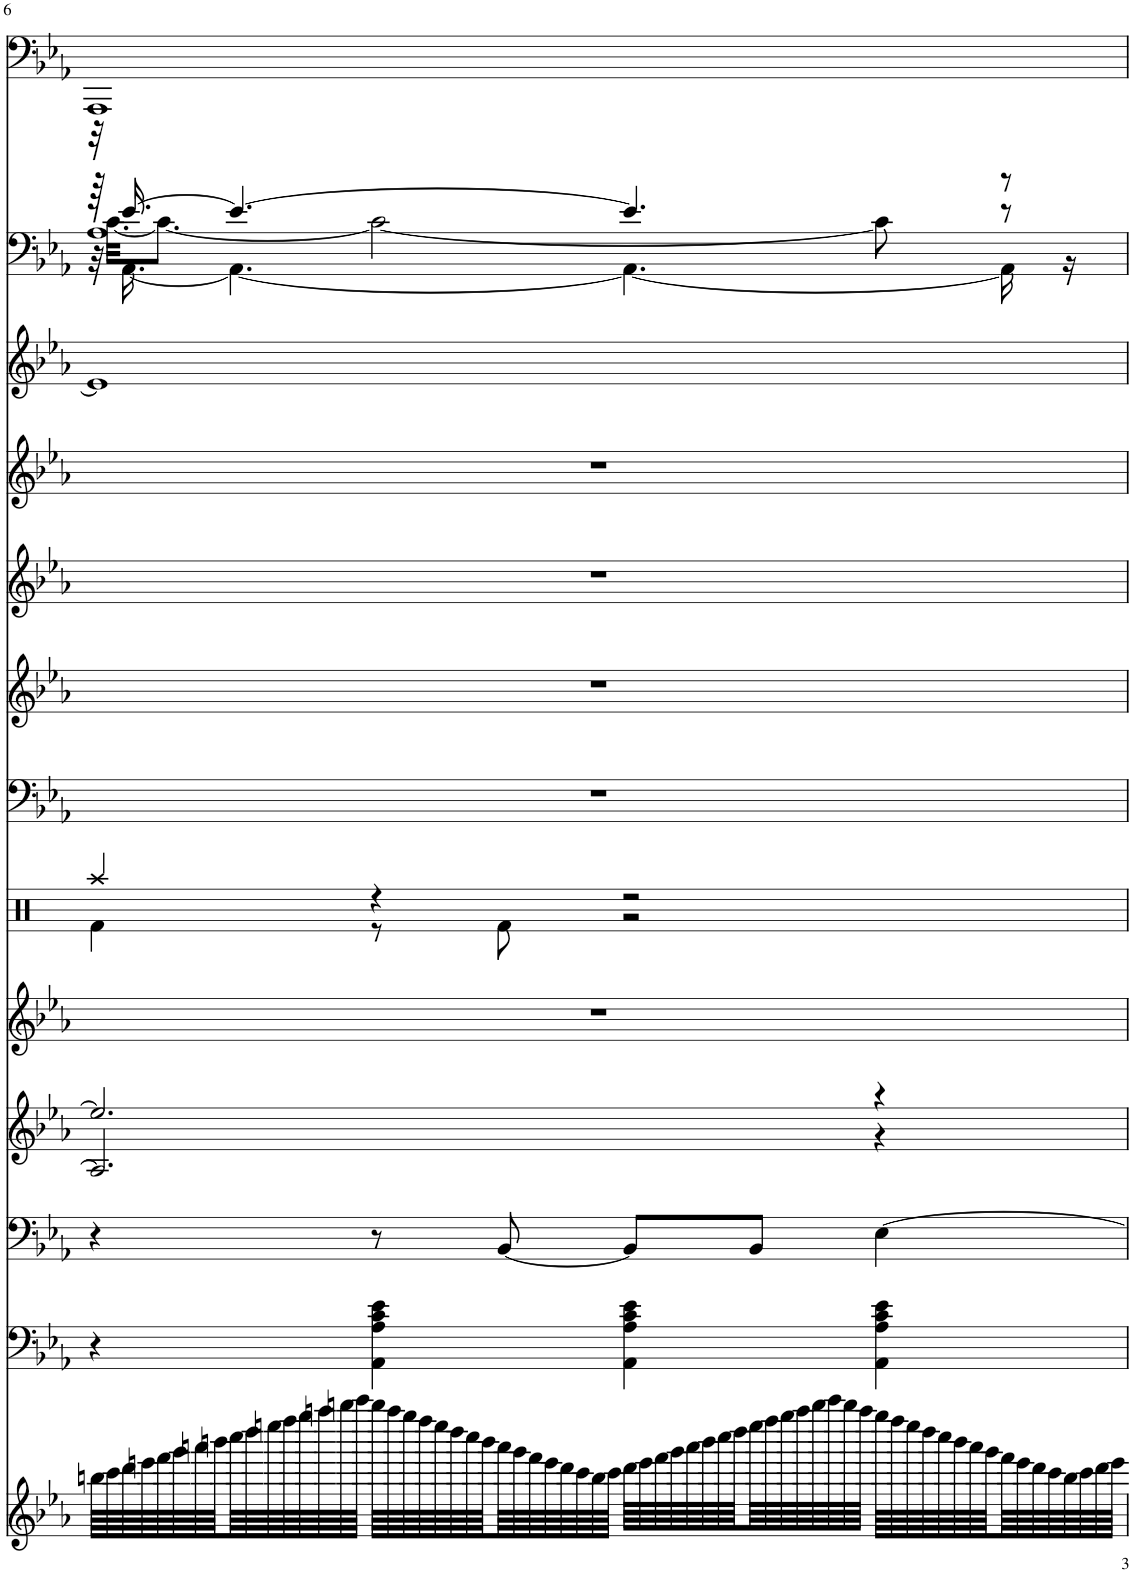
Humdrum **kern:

**kern	**kern	**kern	**kern	**kern	**kern	**kern	**kern	**kern	**kern	**kern	**kern	**kern
*part13	*part12	*part11	*part10	*part9	*part8	*part7	*part6	*part5	*part4	*part3	*part2	*part1
*staff13	*staff12	*staff11	*staff10	*staff9	*staff8	*staff7	*staff6	*staff5	*staff4	*staff3	*staff2	*staff1
*I"Breath Noise	*I"Steel Gtr.	*I"Gtr.Harmonics	*I"Goblins	*I"Strings 1	*I"Percussion	*I"Melodic Drum	*I"Syn.Strings 1	*I"Steel Gtr.	*I"Calliope	*I"Calliope	*I"Steel Gtr.	*I"Synth Bass 2
*	*	*	*	*I'Str	*	*	*I'Str	*	*	*	*	*
!!LO:PB:g=z
*clefG2	*clefF4	*clefF4	*clefG2	*clefG2	*clefX	*clefF4	*clefG2	*clefG2	*clefG2	*clefG2	*clefG2	*clefF4
*k[b-e-a-]	*k[b-e-a-]	*k[b-e-a-]	*k[b-e-a-]	*k[b-e-a-]	*k[]	*k[b-e-a-]	*k[b-e-a-]	*k[b-e-a-]	*k[b-e-a-]	*k[b-e-a-]	*k[b-e-a-]	*k[b-e-a-]
*M4/4	*M4/4	*M4/4	*M4/4	*M4/4	*M4/4	*M4/4	*M4/4	*M4/4	*M4/4	*M4/4	*M4/4	*M4/4
=6	=6	=6	=6	=6	=6	=6	=6	=6	=6	=6	=6	=6
*	*	*	*^	*	*^	*	*	*	*	*	*^	*
*	*	*	*	*	*	*	*	*	*	*	*	*	*	*^	*
*	*	*	*	*	*	*	*	*	*	*	*	*	*	*	*^	*
64bbn\LLLL	4r	4r	2.ee-/]	2.A-/]	1r	4Raa/	4Rf\	1r	1r	1r	1r	1e-]	32r	64r	1A-	32r	1AAA-
64ccc\	.	.	.	.	.	.	.	.	.	.	.	.	.	[32.c\KKL	.	.	.
64ddd\	.	.	.	.	.	.	.	.	.	.	.	.	[16.e-/	.	.	[16.AA-\	.
64eeen\	.	.	.	.	.	.	.	.	.	.	.	.	.	.	.	.	.
64fff\	.	.	.	.	.	.	.	.	.	.	.	.	.	8.c\J_	.	.	.
64ggg\	.	.	.	.	.	.	.	.	.	.	.	.	.	.	.	.	.
64aaan\	.	.	.	.	.	.	.	.	.	.	.	.	.	.	.	.	.
64bbbn\	.	.	.	.	.	.	.	.	.	.	.	.	.	.	.	.	.
64cccc\	.	.	.	.	.	.	.	.	.	.	.	.	4.e-/_	.	.	4.AA-\_	.
64dddd\	.	.	.	.	.	.	.	.	.	.	.	.	.	.	.	.	.
64eeeen\	.	.	.	.	.	.	.	.	.	.	.	.	.	.	.	.	.
64ffff\	.	.	.	.	.	.	.	.	.	.	.	.	.	.	.	.	.
64gggg\	.	.	.	.	.	.	.	.	.	.	.	.	.	.	.	.	.
64aaaan\	.	.	.	.	.	.	.	.	.	.	.	.	.	.	.	.	.
64bbbbn\	.	.	.	.	.	.	.	.	.	.	.	.	.	.	.	.	.
64ccccc\JJJJ	.	.	.	.	.	.	.	.	.	.	.	.	.	.	.	.	.
64bbbb\LLLL	4AA-\ 4A-\ 4c\ 4e-\	8r	.	.	.	4r	8r	.	.	.	.	.	.	2c\_	.	.	.
64aaaa\	.	.	.	.	.	.	.	.	.	.	.	.	.	.	.	.	.
64gggg\	.	.	.	.	.	.	.	.	.	.	.	.	.	.	.	.	.
64ffff\	.	.	.	.	.	.	.	.	.	.	.	.	.	.	.	.	.
64eeee\	.	.	.	.	.	.	.	.	.	.	.	.	.	.	.	.	.
64dddd\	.	.	.	.	.	.	.	.	.	.	.	.	.	.	.	.	.
64cccc\	.	.	.	.	.	.	.	.	.	.	.	.	.	.	.	.	.
64bbb\	.	.	.	.	.	.	.	.	.	.	.	.	.	.	.	.	.
64aaa\	.	[8BB-/	.	.	.	.	8Rf\	.	.	.	.	.	.	.	.	.	.
64ggg\	.	.	.	.	.	.	.	.	.	.	.	.	.	.	.	.	.
64fff\	.	.	.	.	.	.	.	.	.	.	.	.	.	.	.	.	.
64eee\	.	.	.	.	.	.	.	.	.	.	.	.	.	.	.	.	.
64ddd\	.	.	.	.	.	.	.	.	.	.	.	.	.	.	.	.	.
64ccc\	.	.	.	.	.	.	.	.	.	.	.	.	.	.	.	.	.
64bb\	.	.	.	.	.	.	.	.	.	.	.	.	.	.	.	.	.
64ccc\JJJJ	.	.	.	.	.	.	.	.	.	.	.	.	.	.	.	.	.
64ddd\LLLL	4AA-\ 4A-\ 4c\ 4e-\	8BB-/L]	.	.	.	2r	2r	.	.	.	.	.	4.e-/]	.	.	4.AA-\_	.
64eee\	.	.	.	.	.	.	.	.	.	.	.	.	.	.	.	.	.
64fff\	.	.	.	.	.	.	.	.	.	.	.	.	.	.	.	.	.
64ggg\	.	.	.	.	.	.	.	.	.	.	.	.	.	.	.	.	.
64aaa\	.	.	.	.	.	.	.	.	.	.	.	.	.	.	.	.	.
64bbb\	.	.	.	.	.	.	.	.	.	.	.	.	.	.	.	.	.
64cccc\	.	.	.	.	.	.	.	.	.	.	.	.	.	.	.	.	.
64dddd\	.	.	.	.	.	.	.	.	.	.	.	.	.	.	.	.	.
64eeee\	.	8BB-/J	.	.	.	.	.	.	.	.	.	.	.	.	.	.	.
64ffff\	.	.	.	.	.	.	.	.	.	.	.	.	.	.	.	.	.
64gggg\	.	.	.	.	.	.	.	.	.	.	.	.	.	.	.	.	.
64aaaa\	.	.	.	.	.	.	.	.	.	.	.	.	.	.	.	.	.
64bbbb\	.	.	.	.	.	.	.	.	.	.	.	.	.	.	.	.	.
64ccccc\	.	.	.	.	.	.	.	.	.	.	.	.	.	.	.	.	.
64bbbb\	.	.	.	.	.	.	.	.	.	.	.	.	.	.	.	.	.
64aaaa\JJJJ	.	.	.	.	.	.	.	.	.	.	.	.	.	.	.	.	.
64gggg\LLLL	4AA-\ 4A-\ 4c\ 4e-\	[4E-\	4r	4r	.	.	.	.	.	.	.	.	.	8c\]	.	.	.
64ffff\	.	.	.	.	.	.	.	.	.	.	.	.	.	.	.	.	.
64eeee\	.	.	.	.	.	.	.	.	.	.	.	.	.	.	.	.	.
64dddd\	.	.	.	.	.	.	.	.	.	.	.	.	.	.	.	.	.
64cccc\	.	.	.	.	.	.	.	.	.	.	.	.	.	.	.	.	.
64bbb\	.	.	.	.	.	.	.	.	.	.	.	.	.	.	.	.	.
64aaa\	.	.	.	.	.	.	.	.	.	.	.	.	.	.	.	.	.
64ggg\	.	.	.	.	.	.	.	.	.	.	.	.	.	.	.	.	.
64fff\	.	.	.	.	.	.	.	.	.	.	.	.	8r	8r	.	16AA-\]	.
64eee\	.	.	.	.	.	.	.	.	.	.	.	.	.	.	.	.	.
64ddd\	.	.	.	.	.	.	.	.	.	.	.	.	.	.	.	.	.
64ccc\	.	.	.	.	.	.	.	.	.	.	.	.	.	.	.	.	.
64bb\	.	.	.	.	.	.	.	.	.	.	.	.	.	.	.	16r	.
64ccc\	.	.	.	.	.	.	.	.	.	.	.	.	.	.	.	.	.
64ddd\	.	.	.	.	.	.	.	.	.	.	.	.	.	.	.	.	.
64eee\JJJJ	.	.	.	.	.	.	.	.	.	.	.	.	.	.	.	.	.
*	*	*	*v	*v	*	*v	*v	*	*	*	*	*	*v	*v	*v	*v	*
=	=	=	=	=	=	=	=	=	=	=	=	=
*-	*-	*-	*-	*-	*-	*-	*-	*-	*-	*-	*-	*-
